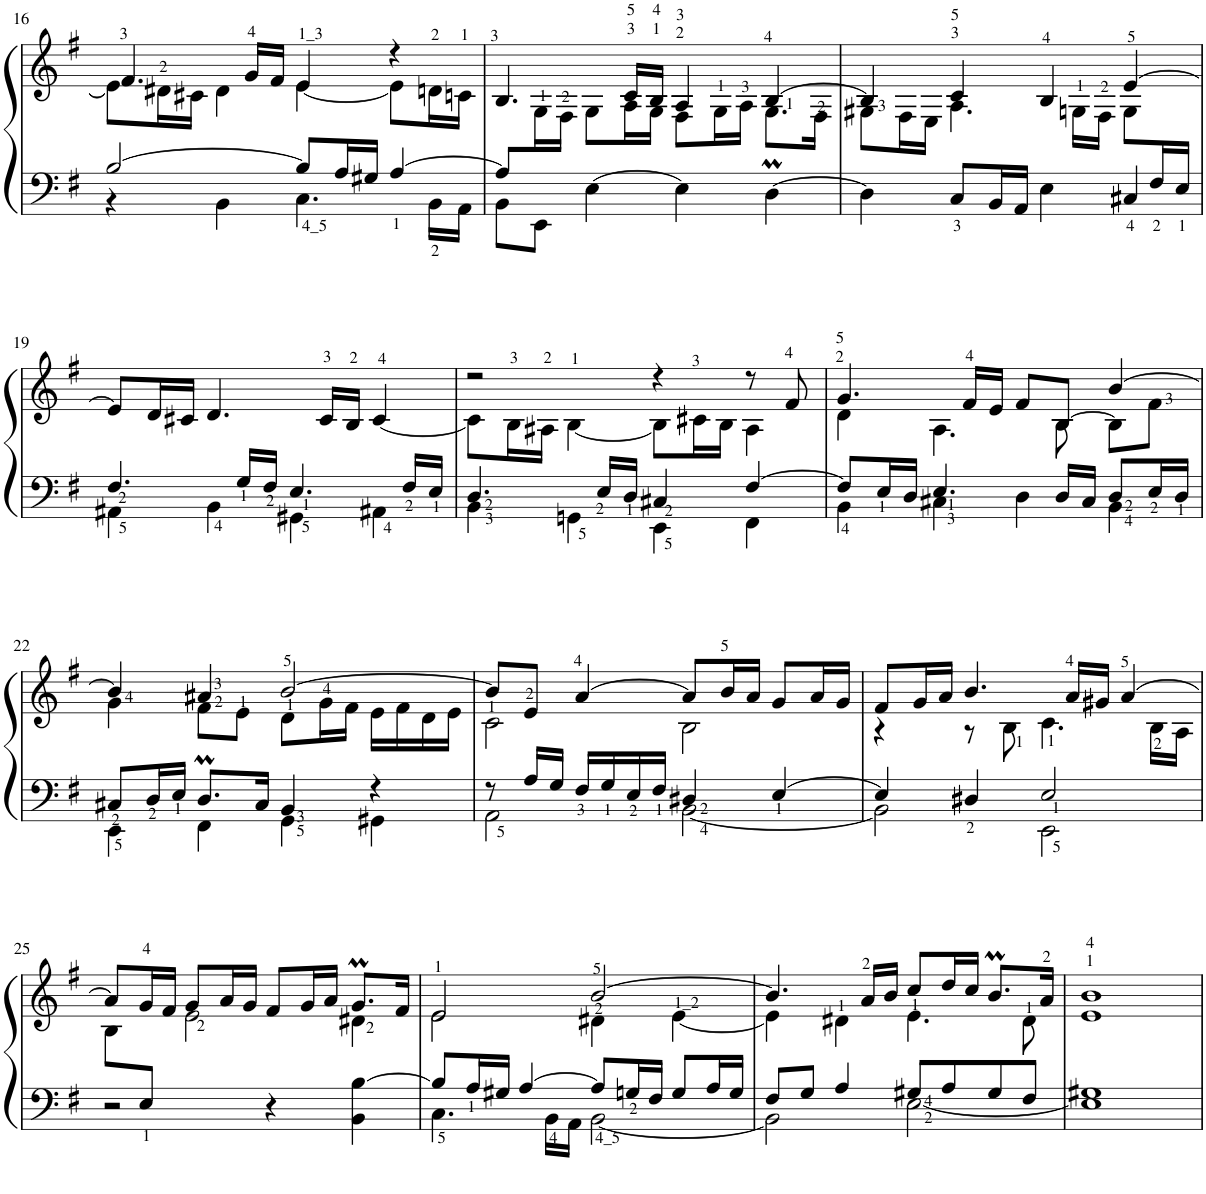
**kern	**kern
*part1	*part1
*staff2	*staff1
*I"Piano	*
*I'Pno.	*
!!LO:PB:g=z
*clefF4	*clefG2
*k[f#]	*k[f#]
*M4/4	*M4/4
*met(c)	*met(c)
=16	=16
*^	*^
[2B/	4r	4.f#/	8e\L]
.	.	.	16d#X\L
.	.	.	16c#X\JJ
.	4BB\	.	4d#\
.	.	16g/LL	.
.	.	16f#/JJ	.
8B/L]	4.C\	4e/	[4e\
16A/L	.	.	.
16G#X/JJ	.	.	.
[4A/	.	4r	8e\L]
.	16BB\LL	.	16dn>\L
.	16AA\JJ	.	16cn>\JJ
=17	=17	=17	=17
8A/L]	8BB\L	4.B/	8ryy
2..ryy	8EE\J	.	16G\L
.	.	.	16F#\JJ
.	[4E\	.	8G\L
.	.	16c/LL	16A\L
.	.	16B/JJ	16G\JJ
.	4E\]	4A/	8F#\L
.	.	.	16G>\L
.	.	.	16A>\JJ
.	[4DM\	[4B/	8.G\L
.	.	.	16F#\Jk
=18	=18	=18	=18
2..ryy	4D\]	4B/]	8G#X\L
.	.	.	16F#\L
.	.	.	16E\JJ
.	8C/L	4c/	4.A\
.	16BB/L	.	.
.	16AA/JJ	.	.
.	4E\	4B/	.
.	.	.	16Gn\LL
.	.	.	16F#>\JJ
.	4C#X/	[4e/	8G\L
16F#</L	.	.	8ryy
16E</JJ	.	.	.
*	*	*v	*v
!!LO:LB:g=z
=19	=19	=19
4.F#/	4AA#X\	8e/L]
.	.	16d/L
.	.	16c#X/JJ
.	4BB\	4.d/
16G/LL	.	.
16F#/JJ	.	.
4.E/	4GG#X\	.
.	.	16c#/LL
.	.	16B/JJ
.	4AA#X\	[4c#/
16F#/LL	.	.
16E</JJ	.	.
=20	=20	=20
*	*	*^
4.D/	4BB\	2r	8c#\L]
.	.	.	16B>\L
.	.	.	16A#X>\JJ
.	4GGn\	.	[4B>\
16E/LL	.	.	.
16D</JJ	.	.	.
4C#X/	4EE\	4r	8B\L]
.	.	.	16c#X\L
.	.	.	16B\JJ
[4F#/	4FF#\	8r	4A#\
.	.	8f#/	.
=21	=21	=21	=21
8F#/L]	4BB\	4.g/	4d\
16E/L	.	.	.
16D/JJ	.	.	.
4.E/	4C#X\	.	4.A\
.	.	16f#/LL	.
.	.	16e/JJ	.
.	4D\	8f#/L	.
16D/LL	.	[8B/J	8B\
16C#/JJ	.	.	.
8D/L	4BB\	[4b/	8B\L]
16E/L	.	.	8f#\J
16D/JJ	.	.	.
!!LO:LB:g=z	!!
=22	=22	=22	=22
8C#X</L	4EE\	4b/]	4g\
16D</L	.	.	.
16E</JJ	.	.	.
8.DM/L	4FF#\	4a#X/	8f#\L
.	.	.	8e\J
16C#/Jk	.	.	.
4BB/	4GG\	[2b/	8d\L
.	.	.	16g\L
.	.	.	16f#\JJ
4r	4GG#X\	.	16e\LL
.	.	.	16f#\
.	.	.	16d\
.	.	.	16e\JJ
=23	=23	=23	=23
8r	2AA\	8b/L]	2c\
16A/LL	.	8e/J	.
16G/JJ	.	.	.
16F#/LL	.	[4a/	.
16G</	.	.	.
16E</	.	.	.
16F#</JJ	.	.	.
4D#X/	[2BB\	8a/L]	2B\
.	.	16b/L	.
.	.	16a/JJ	.
[4E/	.	8g/L	.
.	.	16a/L	.
.	.	16g/JJ	.
=24	=24	=24	=24
4E/]	2BB\]	8f#/L	4r
.	.	16g/L	.
.	.	16a/JJ	.
4D#X/	.	4.b/	8r
.	.	.	8B\
2E/	2EE\	.	4.c\
.	.	16a/LL	.
.	.	16g#X/JJ	.
.	.	[4a/	.
.	.	.	16B\LL
.	.	.	16A\JJ
!!LO:LB:g=z	!!
=25	=25	=25	=25
8ryy	2r	8a/L]	8B\L
8E/J	.	16g/L	8ryy
.	.	16f#/JJ	.
2.ryy	.	8g/L	2e\
.	.	16a/L	.
.	.	16g/JJ	.
.	4r	8f#/L	.
.	.	16g/L	.
.	.	16a/JJ	.
.	4BB\ [4B\	8.gM/L	4d#X\
.	.	16f#/Jk	.
=26	=26	=26	=26
8B/L]	4.C\	2e/	2e\
16A/L	.	.	.
16G#X/JJ	.	.	.
[4A/	.	.	.
.	16BB\LL	.	.
.	16AA\JJ	.	.
8A/L]	[2BB\	[2b/	4d#X\
16Gn/L	.	.	.
16F#/JJ	.	.	.
8G/L	.	.	[4e\
16A/L	.	.	.
16G/JJ	.	.	.
=27	=27	=27	=27
8F#/L	2BB\]	4.b/]	4e\]
8G/J	.	.	.
4A/	.	.	4d#X\
.	.	16a/LL	.
.	.	16b/JJ	.
8G#X/L	[2E\	8cc/L	4.e\
8A/	.	16dd/L	.
.	.	16cc/JJ	.
8G#/	.	8.bm/L	.
8F#/J	.	.	8d#\
.	.	16a/Jk	.
*v	*v	*	*
*	*v	*v
=28	=28
1E] 1G#X	1e 1b
=	=
*-	*-
